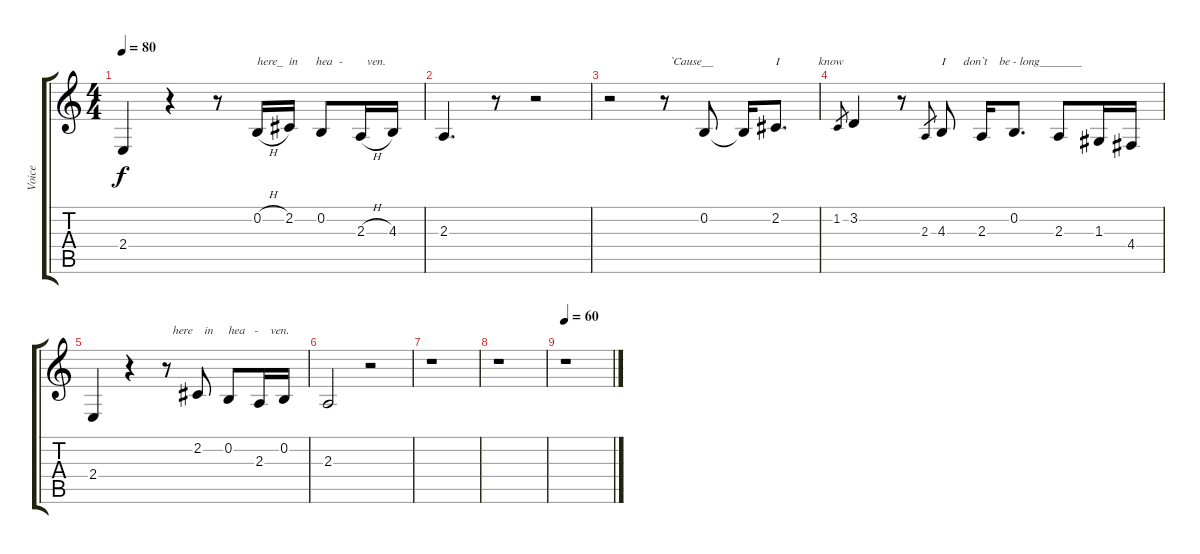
\track ("Voice" "Voice") {instrument choiraahs}
\staff {score tabs}
\tuning (E4 B3 G3 D3 A2 E2) {hide}
\ts (4 4)
\tempo 80
\clef g2
\ks c
2.4.4{dy f} r.4 r.8 0.2{h}.16{txt "here_  in      hea  -        ven."} 2.2.16 0.2.8 2.3{h}.16 4.3.16 |
2.3.4{d} r.8 r.2 |
r.2 r.8{txt "  `Cause__"} 0.2.8 0.2{t}.16 2.2.8{d txt "I             know"} |
1.2.8{gr} 3.2.4 r.8 2.3.8{gr} 4.3.8{txt "I      don`t    be - long_______"} 2.3.16 0.2.8{d} 2.3.8 1.3.16 4.4.16 |
2.4.4 r.4 r.8{txt "  here    in     hea   -    ven."} 2.2.8 0.2.8 2.3.16 0.2.16 |
2.3.2 r.2 |
r.1 |
r.1 |
\tempo 60
r.1
